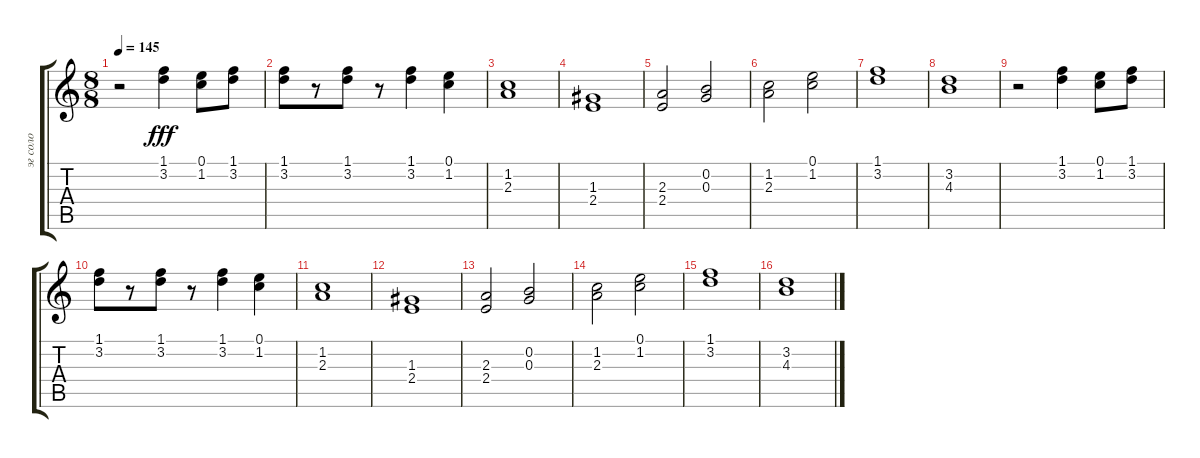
\track ("эг соло" "эг соло") {instrument overdrivenguitar}
\staff {score tabs}
\tuning (E4 B3 G3 D3 A2 E2) {hide}
\ts (8 8)
\tempo 145
\clef g2
\ks c
r.2{dy fff} (1.1 3.2).4 (0.1 1.2).8 (1.1 3.2).8 |
(1.1 3.2).8 r.8 (1.1 3.2).8 r.8 (1.1 3.2).4 (0.1 1.2).4 |
(1.2 2.3).1 |
(1.3 2.4).1 |
(2.3 2.4).2 (0.2 0.3).2 |
(1.2 2.3).2 (0.1 1.2).2 |
(1.1 3.2).1 |
(3.2 4.3).1 |
r.2 (1.1 3.2).4 (0.1 1.2).8 (1.1 3.2).8 |
(1.1 3.2).8 r.8 (1.1 3.2).8 r.8 (1.1 3.2).4 (0.1 1.2).4 |
(1.2 2.3).1 |
(1.3 2.4).1 |
(2.3 2.4).2 (0.2 0.3).2 |
(1.2 2.3).2 (0.1 1.2).2 |
(1.1 3.2).1 |
(3.2 4.3).1
